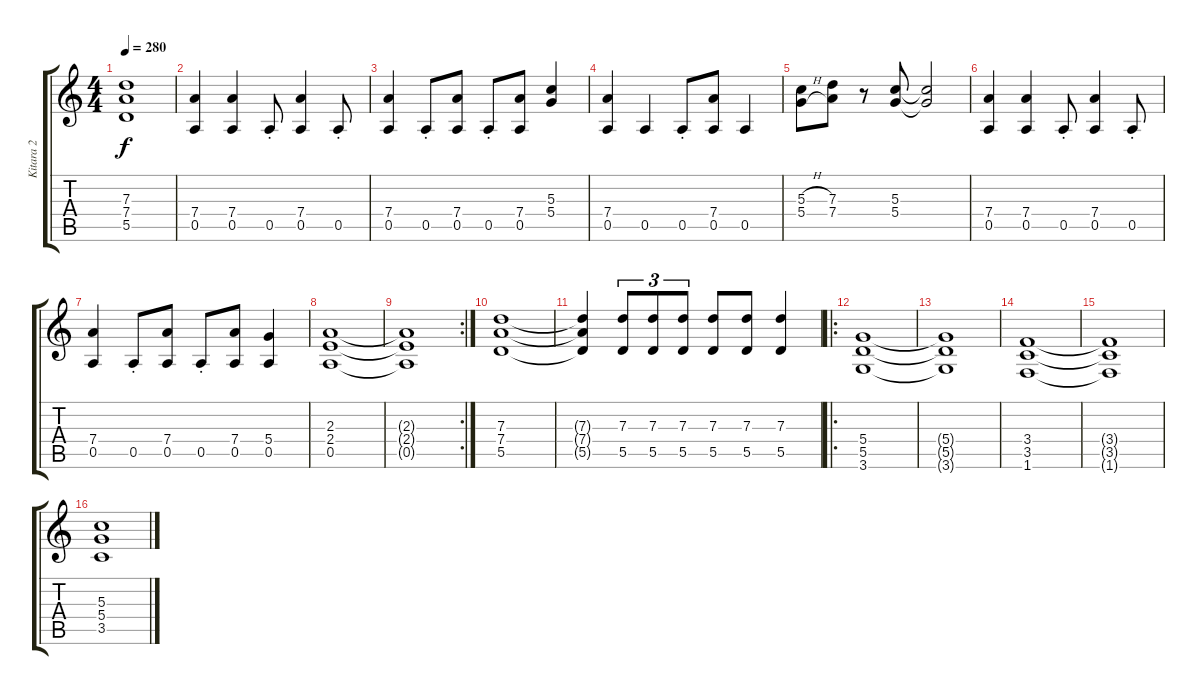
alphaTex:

\track ("Kitara 2" "Kitara 2") {instrument distortionguitar}
\staff {score tabs}
\tuning (E4 B3 G3 D3 A2 E2) {hide}
\ts (4 4)
\tempo 280
\clef g2
\ks c
(7.3{t} 7.4{t} 5.5{t}).1{dy f} |
(7.4 0.5).4 (7.4 0.5).4 0.5{st}.8 (7.4 0.5).4 0.5{st}.8 |
(7.4 0.5).4 0.5{st}.8 (7.4 0.5).8 0.5{st}.8 (7.4 0.5).8 (5.3 5.4).4 |
(7.4 0.5).4 0.5.4 0.5{st}.8 (7.4 0.5).8 0.5.4 |
(5.3{h} 5.4{h}).8 (7.3 7.4).8 r.8 (5.3 5.4).8 (5.3{t} 5.4{t}).2 |
(7.4 0.5).4 (7.4 0.5).4 0.5{st}.8 (7.4 0.5).4 0.5{st}.8 |
(7.4 0.5).4 0.5{st}.8 (7.4 0.5).8 0.5{st}.8 (7.4 0.5).8 (5.4 0.5).4 |
(2.3 2.4 0.5).1 |
\rc 2
(2.3{t} 2.4{t} 0.5{t}).1 |
(7.3 7.4 5.5).1 |
(7.3{t} 7.4{t} 5.5{t}).4 (7.3 5.5).8{tu (3 2)} (7.3 5.5).8{tu (3 2)} (7.3 5.5).8{tu (3 2)} (7.3 5.5).8 (7.3 5.5).8 (7.3 5.5).4 |
\ro
(5.4 5.5 3.6).1 |
(5.4{t} 5.5{t} 3.6{t}).1 |
(3.4 3.5 1.6).1 |
(3.4{t} 3.5{t} 1.6{t}).1 |
(5.3 5.4 3.5).1
